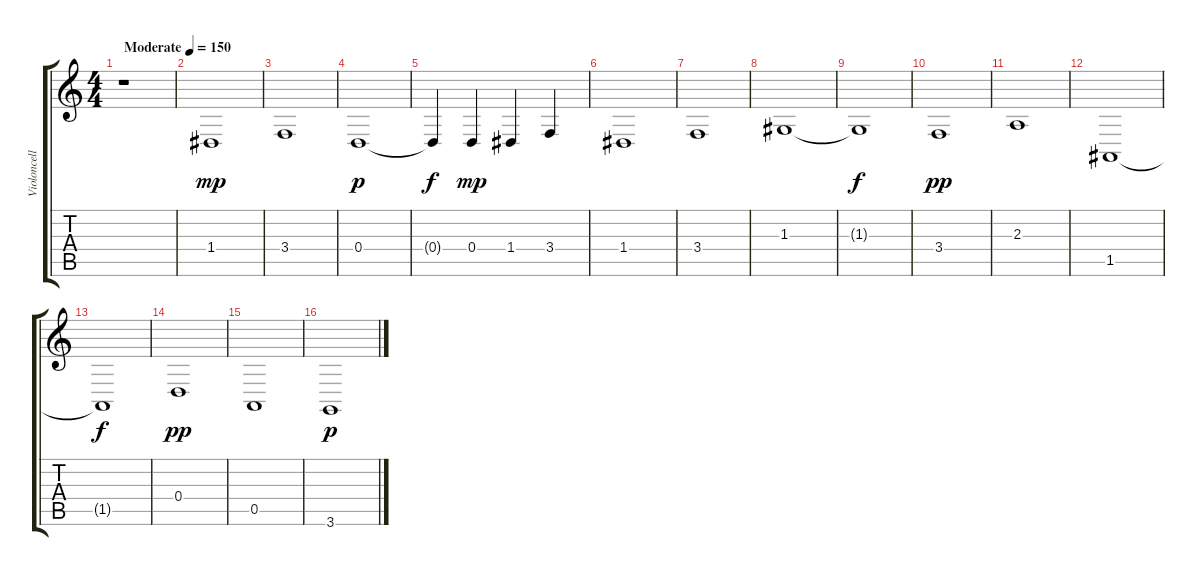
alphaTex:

\track ("Violoncell" "Violoncell") {instrument stringensemble1}
\staff {score tabs}
\tuning (E4 B3 G3 D3 A2 E2) {hide}
\ts (4 4)
\tempo (150 "Moderate")
\clef g2
\ks c
r.1{dy mp instrument stringensemble1} |
1.4.1 |
3.4.1 |
0.4.1{dy p} |
0.4{t}.4{dy f} 0.4.4{dy mp volume 11} 1.4.4 3.4.4 |
1.4.1 |
3.4.1 |
1.3.1{volume 11} |
1.3{t}.1{dy f} |
3.4.1{dy pp volume 11} |
2.3.1 |
1.5.1 |
1.5{t}.1{dy f} |
0.4.1{dy pp volume 11} |
0.5.1 |
3.6.1{dy p volume 11}
